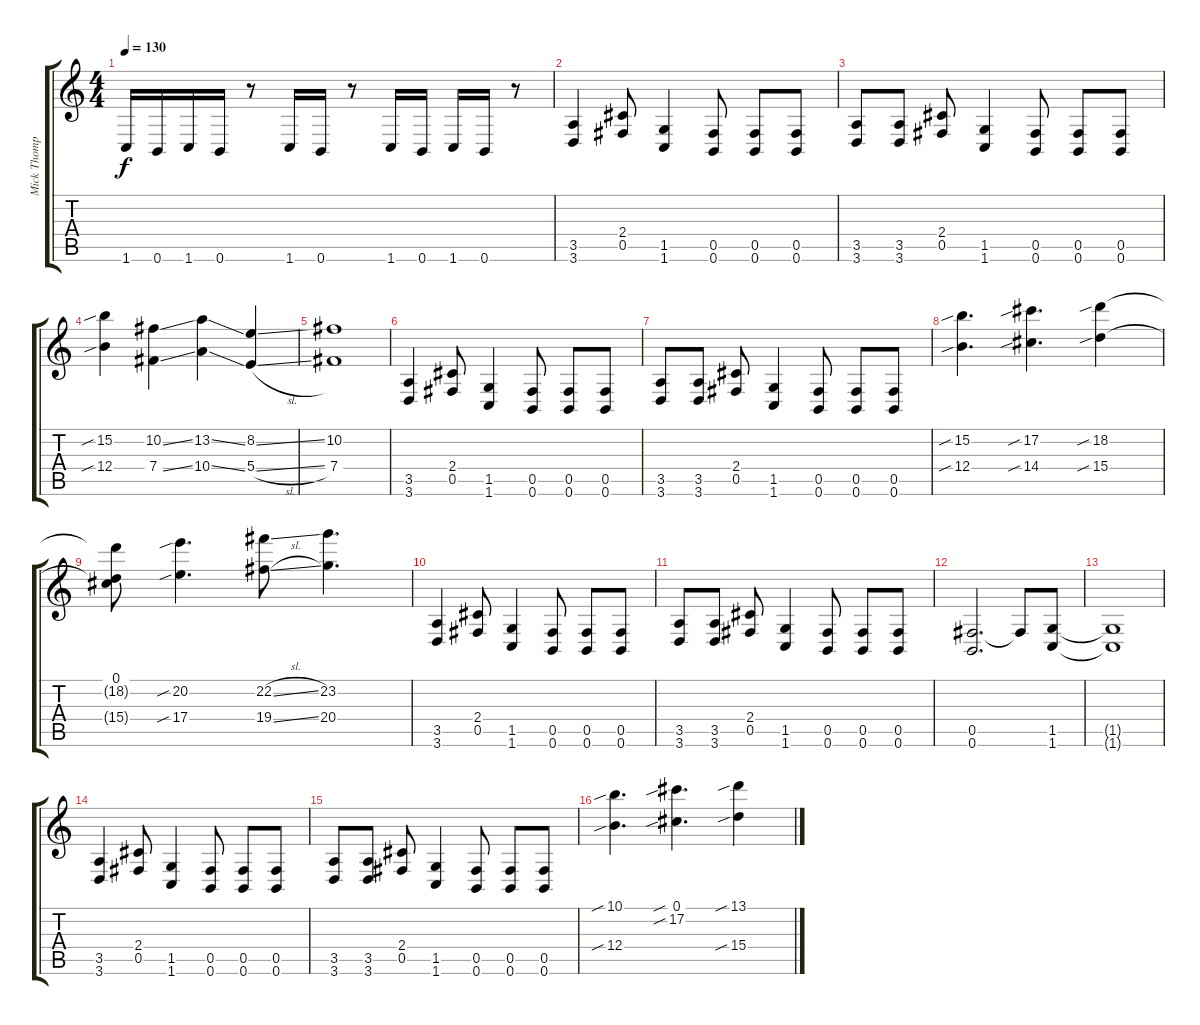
\track ("Mick Thompson" "Mick Thomp") {instrument overdrivenguitar}
\staff {score tabs}
\tuning (Db4 Ab3 E3 B2 Gb2 B1) {hide}
\ts (4 4)
\tempo 130
\clef g2
\ks c
1.6.16{dy f} 0.6.16 1.6.16 0.6.16 r.8 1.6.16 0.6.16 r.8 1.6.16 0.6.16 1.6.16 0.6.16 r.8 |
(3.5 3.6).4 (2.4 0.5).8 (1.5 1.6).4 (0.5 0.6).8 (0.5 0.6).8 (0.5 0.6).8 |
(3.5 3.6).8 (3.5 3.6).8 (2.4 0.5).8 (1.5 1.6).4 (0.5 0.6).8 (0.5 0.6).8 (0.5 0.6).8 |
(15.2{sib} 12.4{sib}).4 (10.2{ss} 7.4{ss}).4 (13.2{ss} 10.4{ss}).4 (8.2{ss} 5.4{sl}).4 |
(10.2 7.4).1 |
(3.5 3.6).4 (2.4 0.5).8 (1.5 1.6).4 (0.5 0.6).8 (0.5 0.6).8 (0.5 0.6).8 |
(3.5 3.6).8 (3.5 3.6).8 (2.4 0.5).8 (1.5 1.6).4 (0.5 0.6).8 (0.5 0.6).8 (0.5 0.6).8 |
(15.2{sib} 12.4{sib}).4{d} (17.2{sib} 14.4{sib}).4{d} (18.2{sib} 15.4{sib}).4 |
(0.1 18.2{t} 15.4{t}).8 (20.2{sib} 17.4{sib}).4{d} (22.2{sl} 19.4{sl}).8 (23.2 20.4).4{d} |
(3.5 3.6).4 (2.4 0.5).8 (1.5 1.6).4 (0.5 0.6).8 (0.5 0.6).8 (0.5 0.6).8 |
(3.5 3.6).8 (3.5 3.6).8 (2.4 0.5).8 (1.5 1.6).4 (0.5 0.6).8 (0.5 0.6).8 (0.5 0.6).8 |
(0.5 0.6).2{d} 0.5{t}.8 (1.5 1.6).8 |
(1.5{t} 1.6{t}).1 |
(3.5 3.6).4 (2.4 0.5).8 (1.5 1.6).4 (0.5 0.6).8 (0.5 0.6).8 (0.5 0.6).8 |
(3.5 3.6).8 (3.5 3.6).8 (2.4 0.5).8 (1.5 1.6).4 (0.5 0.6).8 (0.5 0.6).8 (0.5 0.6).8 |
(10.1{sib} 12.4{sib}).4{d} (0.1{sib} 17.2{sib}).4{d} (13.1{sib} 15.4{sib}).4
